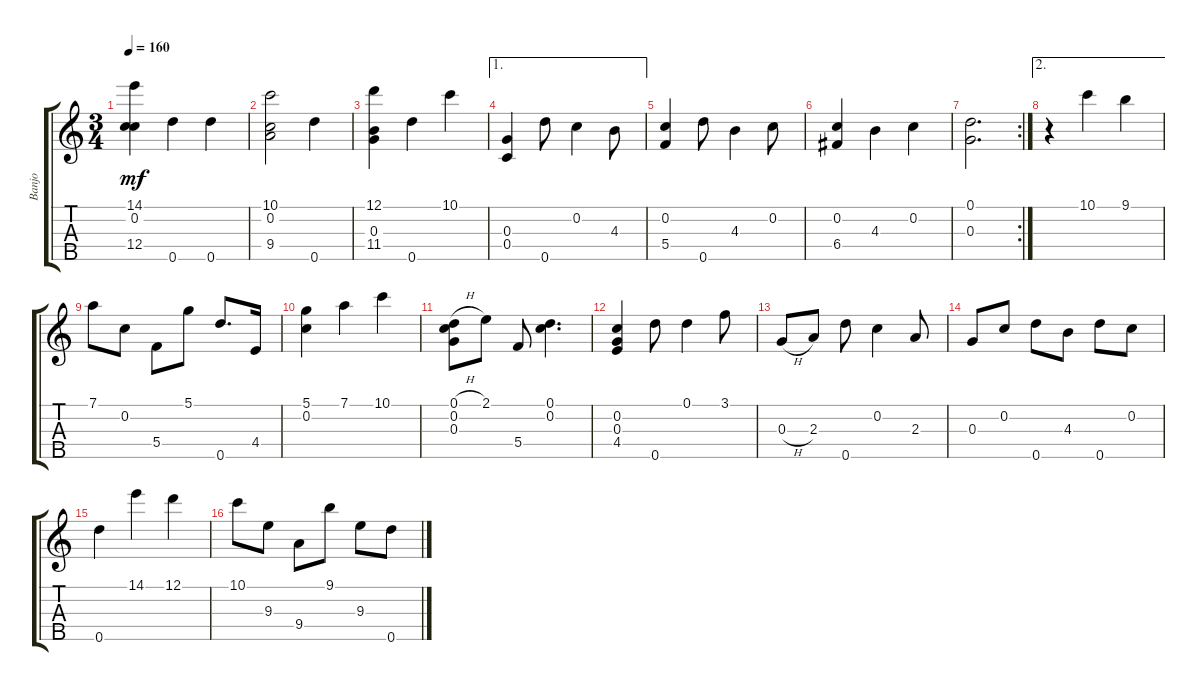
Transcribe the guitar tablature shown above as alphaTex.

\track ("Banjo" "Banjo") {instrument banjo}
\staff {score tabs}
\tuning (D4 C4 G3 C3 D4) {hide}
\displaytranspose 12
\ts (3 4)
\tempo 160
\clef g2
\ks c
(14.1 0.2 12.4).4{dy mf} 0.5.4 0.5.4 |
(10.1 0.2 9.4).2 0.5.4 |
(12.1 0.3 11.4).4 0.5.4 10.1.4 |
\ae 1
(0.3 0.4).4 0.5.8 0.2.4 4.3.8 |
(0.2 5.4).4 0.5.8 4.3.4 0.2.8 |
(0.2 6.4).4 4.3.4 0.2.4 |
\rc 2
(0.1 0.3).2{d} |
\ae 2
r.4 10.1.4 9.1.4 |
7.1.8 0.2.8 5.4.8 5.1.8 0.5.8{d} 4.4.16 |
(5.1 0.2).4 7.1.4 10.1.4 |
(0.1{h} 0.2 0.3).8 2.1.8 5.4.8 (0.1 0.2).4{d} |
(0.2 0.3 4.4).4 0.5.8 0.1.4 3.1.8 |
0.3{h}.8 2.3.8 0.5.8 0.2.4 2.3.8 |
0.3.8 0.2.8 0.5.8 4.3.8 0.5.8 0.2.8 |
0.5.4 14.1.4 12.1.4 |
10.1.8 9.3.8 9.4.8 9.1.8 9.3.8 0.5.8
